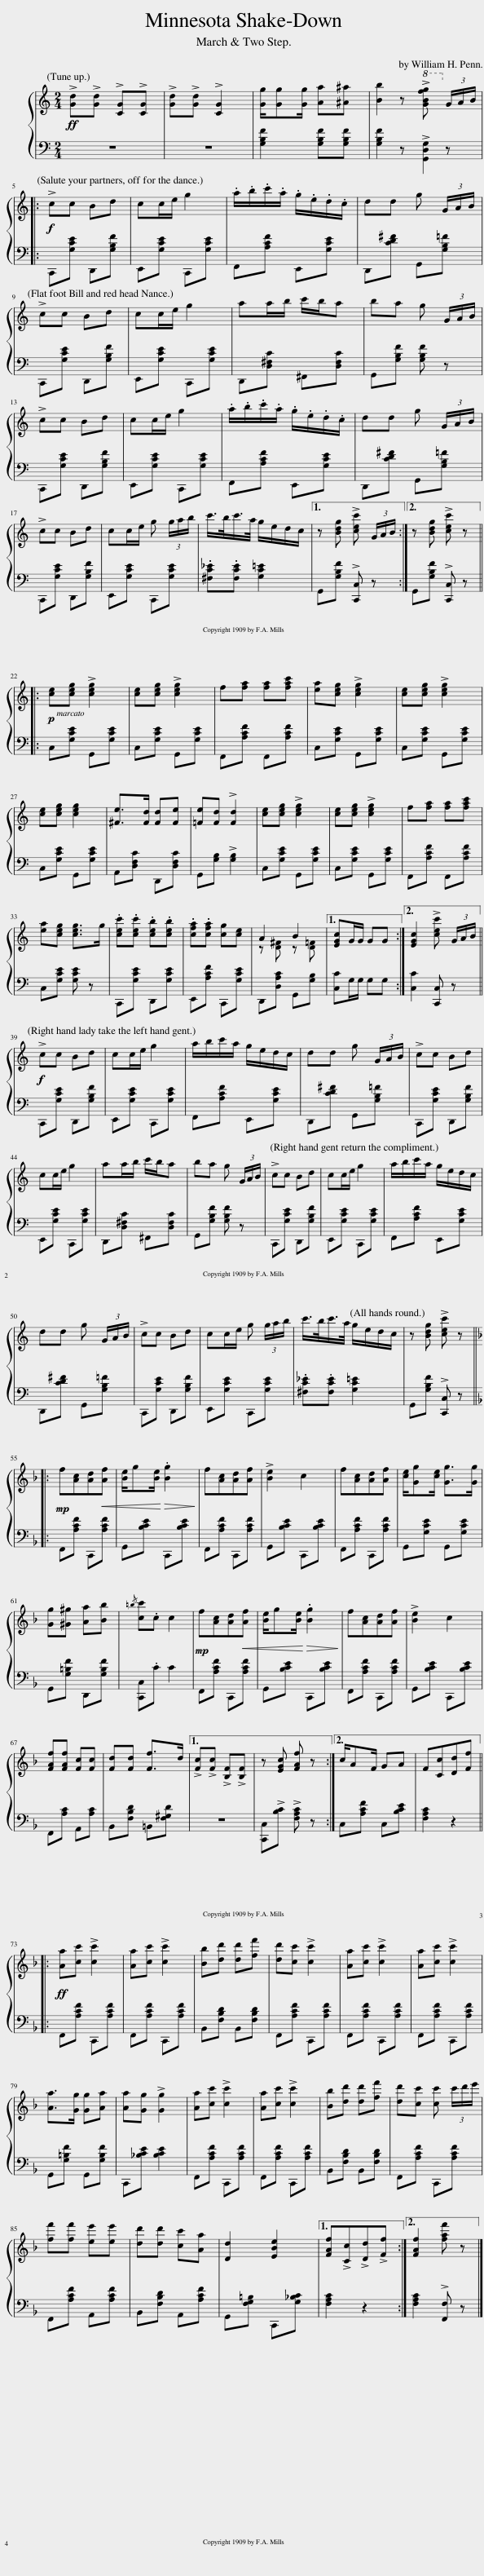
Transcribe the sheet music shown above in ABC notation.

X:1
%%score { ( 1 3 ) | 2 }
L:1/8
Q:1/4=100
M:2/4
I:linebreak $
K:C
V:1 treble
V:3 treble
V:2 bass
V:1
!ff! !>![Gd]!>![Gd] !>![CG]!>![CG] | !>![Gd]!>![Gd] !>![CG]2 | [Gg]/[Gg][Gg]/ [Aa][^A^a] | [Bb] z!8va(! !>![gbf'g']!8va)! (3G/A/B/ |:$!f! !>!cc Bd | %5
 cc/e/ g2 | .a/.b/.c'/.a/ .g/.e/.d/.c/ | dd g (3G/A/B/ |$ !>!cc Bd | cc/e/ g2 | %10
 aa/b/ c'/b/a | ba g (3G/A/B/ |$ !>!cc Bd | cc/e/ g2 | .a/.b/.c'/.a/ .g/.e/.d/.c/ | %15
 dd g (3G/A/B/ |$ !>!cc Bd | cc/e/ g (3g/a/b/ | c'/>b/c'/>a/ g/e/d/c/ |1 z [Bdg] !>![cec'] (3G/A/B/ :|2 %20
 z [Bdg] !>![cec'] z |:$!p! [ce][ceg] !>![ceg]2 | [ce][ceg] !>![ceg]2 | f[fa] [fa][fac'] | [ea][ceg] !>![ceg]2 | %25
 [ce][ceg] !>![ceg]2 |$ [ce][ceg] [ceg]2 | [^Fe]>[Fd] [Fd][Fe] | [=Fe][Fd] !>![Fd]2 | [ce][ceg] !>![ceg]2 | %30
 [ce][ceg] !>![ceg]2 | f[fa] [fa][fac'] |$ [ea][ceg] [ceg]>g | .[cec'].[cec'] .[ceb].[ceb] | .[cfa].[cfa] [cg][ce] | %35
 A2 B2 |1 [EGc]G/G/ GG :|2 [EGc]2 !>![cec'] (3G/A/B/ ||$!f! !>!cc Bd | cc/e/ g2 | %40
 a/b/c'/a/ g/e/d/c/ | dd g (3G/A/B/ | !>!cc Bd |$ cc/e/ g2 | aa/b/ c'/b/a | %45
 ba g (3G/A/B/ | !>!cc Bd | cc/e/ g2 | a/b/c'/a/ g/e/d/c/ |$ dd g (3G/A/B/ | %50
 !>!cc Bd | cc/e/ g (3g/a/b/ | c'/>b/c'/>a/ g/e/d/c/ | z [Bdg] !>![cec'] z |:$[K:F]!mp! f[Ac][Ad]!<(![Af] | %55
 [Be]/g[Be]/!<)!!>(! .[Bg]2!>)! | f[Ac][Ad][Af] | !>![Be]2 c2 | f[Ac][Ad][Af] | [ce]/[Gg][ce]/ [Gg]>[Gg] |$ %60
 [Gg][^G^g] [Aa][Bb] |{/=b} [cc'].c c2 |!mp! f[Ac][Ad]!<(![Af] | [Be]/g[Be]/!<)!!>(! .[Bg]2!>)! | f[Ac][Ad][Af] | %65
 !>![Be]2 c2 |$ [FAf][FAf] [Fc][Fc] | [Fd][Fd] [Ff]>d |1 !>![Fc]!>![Fc] !>![B,F]!>![B,F] | z [EGc] [FAf] z :|2 %70
 c/AF/ GA | F[Cc][Dd][Ff] |:$!ff! [Aa][cc'] !>![cc']2 | [Aa][cc'] !>![cc']2 | [Bb][dd'] [dd'][ff'] | %75
 [dd'][cc'] !>![cc']2 | [Aa][cc'] !>![cc']2 | [Aa][cc'] !>![cc']2 |$ [Aa]>[Gg] [Gg][Aa] | [Aa][Gg] !>![Gg]2 | %80
 [Aa][cc'] !>![cc']2 | [Aa][cc'] !>![cc']2 | [Bb][dd'] [dd'][ff'] | [dd'][cc'] [cc'] (3c'/d'/e'/ |$ [ff'][ff'] [ee'][ee'] | %85
 [dd'][dd'] [cc'][Aa] | [Dd]2 [EBe]2 |1 [FAf]!>![Cc]!>![Dd]!>![Ff] :|2 [FAf]2 [faf'] z |] %89
V:2
 z4 | z4 | [G,B,F]2 [G,B,F][G,B,F] | [G,B,F] z !>![G,,D,G,] z |:$ C,,[G,CE] D,,[G,B,F] | %5
 E,,[G,CE] C,,[G,CE] | F,,[A,CF] E,,[G,CE] | D,,[CD^F] G,,[G,B,=F] |$ C,,[G,CE] D,,[G,B,F] | E,,[G,CE] C,,[G,CE] | %10
 D,,[D,^F,C] ^F,,[D,F,C] | G,,[G,B,F] [G,B,F] z |$ C,,[G,CE] D,,[G,B,F] | E,,[G,CE] C,,[G,CE] | F,,[A,CF] E,,[G,CE] | %15
 D,,[CD^F] G,,[G,B,=F] |$ C,,[G,CE] D,,[G,B,F] | E,,[G,CE] C,,[G,CE] | .[^F,C_E].[F,CE] [G,C=E]2 |1 G,,[G,B,F] !>![C,,C,] z :|2 %20
 G,,[G,B,F] !>![C,,C,] z |:$ C,[G,CE] G,,[G,CE] | C,[G,CE] G,,[G,CE] | F,,[A,CF] F,,[A,CF] | C,[G,CE] G,,[G,CE] | %25
 C,[G,CE] G,,[G,CE] |$ C,[G,CE] G,,[G,CE] | A,,[D,^F,C] D,,[D,F,C] | G,,[G,B,] !>![G,B,]2 | C,[G,CE] G,,[G,CE] | %30
 C,[G,CE] G,,[G,CE] | F,,[A,CF] F,,[A,CF] |$ C,[G,CE] [G,CE] z | C,,[G,CE] D,,[G,CE] | E,,[A,CF] C,,[G,CE] | %35
 D,,[D,A,C] G,,[G,B,] |1 [C,C]G,/G,/ G,G, :|2 [C,C]2 [C,,C,] z ||$ C,,[G,CE] D,,[G,B,F] | E,,[G,CE] C,,[G,CE] | %40
 F,,[A,CF] E,,[G,CE] | D,,[CD^F] G,,[G,B,=F] | C,,[G,CE] D,,[G,B,F] |$ E,,[G,CE] C,,[G,CE] | D,,[D,^F,C] ^F,,[D,F,C] | %45
 G,,[G,B,F] [G,B,F] z | C,,[G,CE] D,,[G,B,F] | E,,[G,CE] C,,[G,CE] | F,,[A,CF] E,,[G,CE] |$ D,,[CD^F] G,,[G,B,=F] | %50
 C,,[G,CE] D,,[G,B,F] | E,,[G,CE] C,,[G,CE] | .[^F,C_E].[F,CE] [G,C=E]2 | G,,[G,B,F] !>![C,,C,] z |:$[K:F] F,,[A,CF] C,,[A,CF] | %55
 G,,[B,CE] C,,[B,CE] | F,,[A,CF] C,,[A,CF] | G,,[B,CE] C,,[B,CE] | F,,[A,CF] C,,[A,CF] | G,,[G,CE] G,,[G,CE] |$ %60
 G,,[G,=B,F] D,,[G,B,F] | [C,,C,].C C2 | F,,[A,CF] C,,[A,CF] | G,,[B,CE] C,,[B,CE] | F,,[A,CF] C,,[A,CF] | %65
 G,,[B,CE] C,,[B,CE] |$ F,,[A,C] A,,[A,C] | B,,[F,B,D] =B,,[F,^G,D] |1 z4 | [C,,C,]!>![B,C] !>![F,A,C] z :|2 %70
 C,[A,CF] C,[B,CE] | [F,A,C]2 z2 |:$ F,,[A,CF] C,,[A,CF] | F,,[A,CF] C,,[A,CF] | B,,[F,B,D] B,,[F,B,D] | %75
 F,,[A,CF] C,,[A,CF] | F,,[A,CF] C,,[A,CF] | F,,[A,CF] C,,[A,CF] |$ G,,[G,=B,F] G,,[G,B,F] | C,,[_B,CE] [B,CE]2 | %80
 F,,[A,CF] C,,[A,CF] | F,,[A,CF] C,,[A,CF] | B,,[F,B,D] B,,[F,B,D] | F,,[A,CF] C,,[A,CF] |$ F,,[A,CF] A,,[A,CF] | %85
 B,,[F,B,D] A,,[A,CF] | G,,[F,G,=B,] C,,[G,_B,C] |1 [F,A,C]2 z2 :|2 [F,A,C]2 !>![F,,F,] z |] %89
V:3
 x4 | x4 | x4 | x2!8va(! x!8va)! x |:$ x4 | %5
 x4 | x4 | x4 |$ x4 | x4 | %10
 x4 | x4 |$ x4 | x4 | x4 | %15
 x4 |$ x4 | x4 | x4 |1 x4 :|2 %20
 x4 |:$ x4 | x4 | x4 | x4 | %25
 x4 |$ x4 | x4 | x4 | x4 | %30
 x4 | x4 |$ x4 | x4 | x4 | %35
 z [D^F] z [D=F] |1 x4 :|2 x4 ||$ x4 | x4 | %40
 x4 | x4 | x4 |$ x4 | x4 | %45
 x4 | x4 | x4 | x4 |$ x4 | %50
 x4 | x4 | x4 | x4 |:$[K:F] x4 | %55
 x4 | x4 | x4 | x4 | x4 |$ %60
 x4 | x4 | x4 | x4 | x4 | %65
 x4 |$ x4 | x4 |1 x4 | x4 :|2 %70
 x4 | x4 |:$ x4 | x4 | x4 | %75
 x4 | x4 | x4 |$ x4 | x4 | %80
 x4 | x4 | x4 | x4 |$ x4 | %85
 x4 | x4 |1 x4 :|2 x4 |] %89
